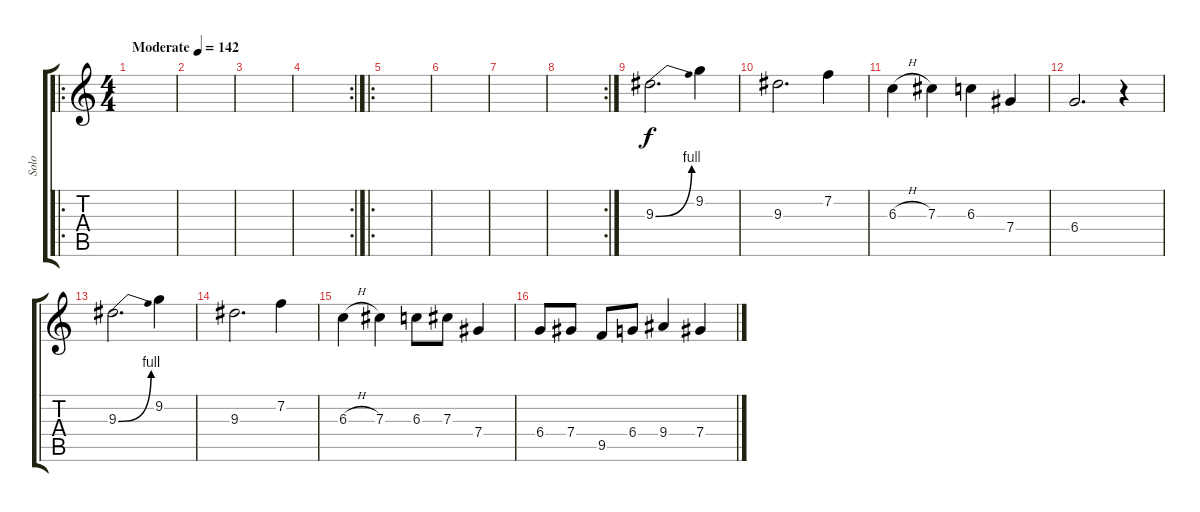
\track ("Solo" "Solo") {instrument overdrivenguitar}
\staff {score tabs}
\tuning (Eb4 Bb3 Gb3 Db3 Ab2 Db2) {hide}
\ro
\ts (4 4)
\tempo (142 "Moderate")
\clef g2
\ks c
|
|
|
\rc 2
|
\ro
|
|
|
\rc 2
|
9.3{be (bend 0 0 60 4)}.2{d} 9.2.4 |
9.3.2{d} 7.2.4 |
6.3{h}.4 7.3.4 6.3.4 7.4.4 |
6.4.2{d} r.4 |
9.3{be (bend 0 0 60 4)}.2{d} 9.2.4 |
9.3.2{d} 7.2.4 |
6.3{h}.4 7.3.4 6.3.8 7.3.8 7.4.4 |
6.4.8 7.4.8 9.5.8 6.4.8 9.4.4 7.4.4
